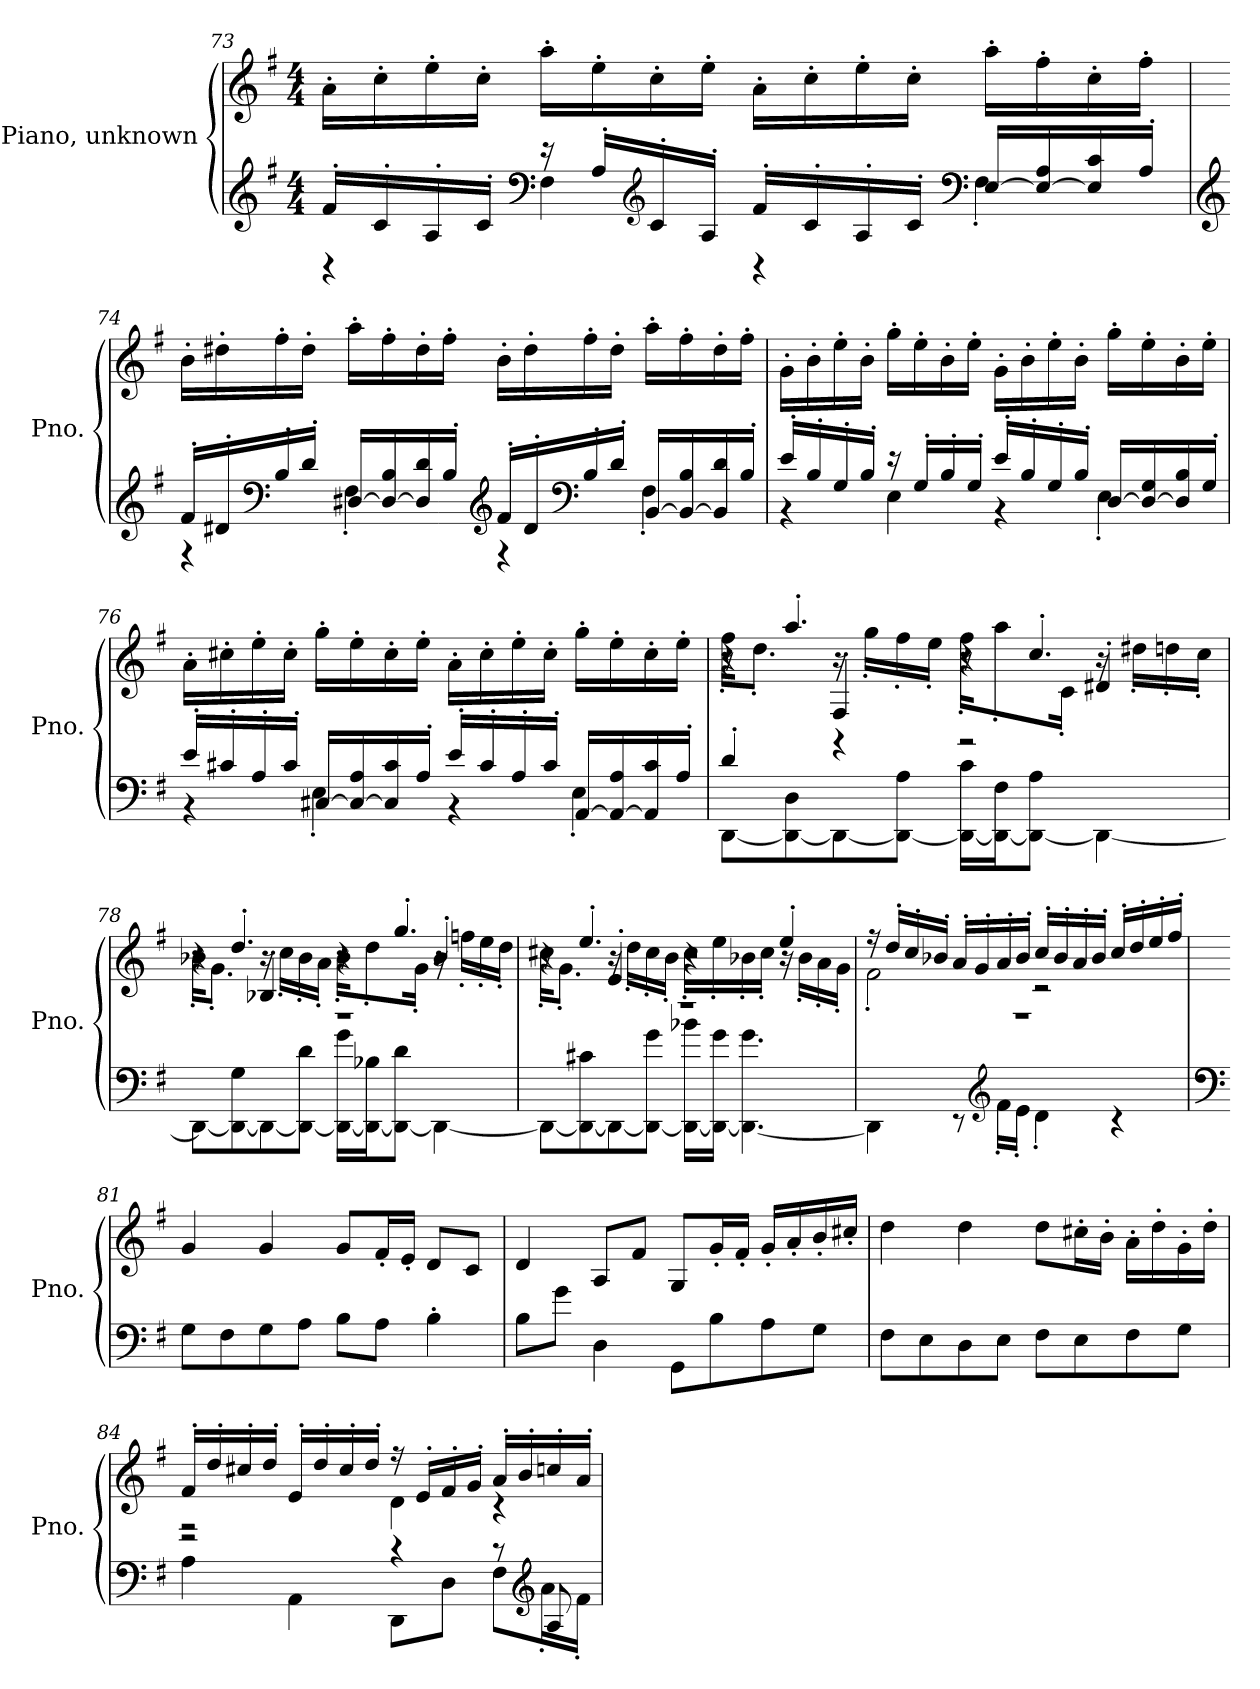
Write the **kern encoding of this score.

**kern	**kern
*part1	*part1
*staff2	*staff1
*I"Piano, unknown	*
*I'Pno.	*
!!LO:LB:g=z
*clefG2	*clefG2
*k[f#]	*k[f#]
*M4/4	*M4/4
=73	=73
*^	*
16f#'/LL	4r	16a'\LL
16c'/	.	16cc'\
16A'/	.	16ee'\
16c'/JJ	.	16cc'\JJ
*clefF4	*	*
16r	4F#\	16aa'\LL
16A'/LL	.	16ee'\
*clefG2	*	*
16c'/	.	16cc'\
16A'/JJ	.	16ee'\JJ
16f#'/LL	4r	16a'\LL
16c'/	.	16cc'\
16A'/	.	16ee'\
16c'/JJ	.	16cc'\JJ
*clefF4	*	*
[16E/LL	4F#'\	16aa'\LL
16E/_ 16A/	.	16ff#'\
16E/] 16c/	.	16cc'\
16A'/JJ	.	16ff#'\JJ
!!LO:LB:g=z
=74	=74	=74
*clefG2	*	*
16f#'/LL	4r	16b'\LL
16d#X'/	.	16dd#X'\
*clefF4	*	*
16B'/	.	16ff#'\
16d#'/JJ	.	16dd#'\JJ
[16D#X/LL	4F#'\	16aa'\LL
16D#/_ 16B/	.	16ff#'\
16D#/] 16d#/	.	16dd#'\
16B'/JJ	.	16ff#'\JJ
*clefG2	*	*
16f#'/LL	4r	16b'\LL
16d#'/	.	16dd#'\
*clefF4	*	*
16B'/	.	16ff#'\
16d#'/JJ	.	16dd#'\JJ
[16BB/LL	4F#'\	16aa'\LL
16BB/_ 16B/	.	16ff#'\
16BB/] 16d#/	.	16dd#'\
16B'/JJ	.	16ff#'\JJ
=75	=75	=75
16e'/LL	4r	16g'\LL
16B'/	.	16b'\
16G'/	.	16ee'\
16B'/JJ	.	16b'\JJ
16r	4E\	16gg'\LL
16G'/LL	.	16ee'\
16B'/	.	16b'\
16G'/JJ	.	16ee'\JJ
16e'/LL	4r	16g'\LL
16B'/	.	16b'\
16G'/	.	16ee'\
16B'/JJ	.	16b'\JJ
[16D/LL	4E'\	16gg'\LL
16D/_ 16G/	.	16ee'\
16D/] 16B/	.	16b'\
16G'/JJ	.	16ee'\JJ
!!LO:LB:g=z
=76	=76	=76
16e'/LL	4r	16a'\LL
16c#X'/	.	16cc#X'\
16A'/	.	16ee'\
16c#'/JJ	.	16cc#'\JJ
[16C#X/LL	4E'\	16gg'\LL
16C#/_ 16A/	.	16ee'\
16C#/] 16c#/	.	16cc#'\
16A'/JJ	.	16ee'\JJ
16e'/LL	4r	16a'\LL
16c#'/	.	16cc#'\
16A'/	.	16ee'\
16c#'/JJ	.	16cc#'\JJ
[16AA/LL	4E'\	16gg'\LL
16AA/_ 16A/	.	16ee'\
16AA/] 16c#/	.	16cc#'\
16A'/JJ	.	16ee'\JJ
=77	=77	=77
*	*	*^
*	*	*	*^
4d'/	[8DD\L	8r	16ff#'\KL	4r
.	.	.	8.dd'\J	.
.	8DD\_ 8D\	4.aa'/	.	.
4r	8DD\_	.	16r	4F#'/
.	.	.	16gg'\LL	.
.	8DD\_ 8A\J	.	16ff#'\	.
.	.	.	16ee'\JJ	.
2r	16DD\_ 16c\LL	8r	16ff#'\KL	4r
.	16DD\_ 16F#\J	.	8aa'\	.
.	8DD\_ 8A\J	4.cc'/	.	.
.	.	.	16c'\Jk	.
.	4DD\_	.	16r	4d#X'/
.	.	.	16dd#X'\LL	.
.	.	.	16ddn'\	.
.	.	.	16cc'\JJ	.
!!LO:LB:g=z	!!	!!
=78	=78	=78	=78	=78
1r	8DD\L_	8r	16b-X'\KL	4r
.	.	.	8.g'\J	.
.	8DD\_ 8G\	4.dd'/	.	.
.	8DD\_	.	16r	4B-X'/
.	.	.	16cc'\LL	.
.	8DD\_ 8d\J	.	16b-'\	.
.	.	.	16a'\JJ	.
.	16DD\_ 16g\LL	8r	16b-'\KL	4r
.	16DD\_ 16B-X\J	.	8dd'\	.
.	8DD\_ 8d\J	4.gg'/	.	.
.	.	.	16g'\Jk	.
.	4DD\_	.	16r	4b-'/
.	.	.	16ffn'\LL	.
.	.	.	16ee'\	.
.	.	.	16dd'\JJ	.
=79	=79	=79	=79	=79
1r	8DD\L_	8r	16cc#X'\KL	4r
.	.	.	8.g'\J	.
.	8DD\_ 8c#X\	4.ee'/	.	.
.	8DD\_	.	16r	4e'/
.	.	.	16dd'\LL	.
.	8DD\_ 8g\J	.	16cc#'\	.
.	.	.	16b'\JJ	.
.	16DD\_ 16b-X\LL	4r	16cc#'\LL	2r
.	16DD\_ 16g\JJ	.	16ee'\	.
.	4.DD\_ 4.g\	.	16b-X'\	.
.	.	.	16cc#'\JJ	.
.	.	4ee'/	16r	.
.	.	.	16b-'\LL	.
.	.	.	16a'\	.
.	.	.	16g'\JJ	.
*	*	*	*v	*v
!!LO:LB:g=z
=80	=80	=80	=80
1r	4DD\]	16r	2f#'\
.	.	16dd'/LL	.
.	.	16cc'/	.
.	.	16b-X'/JJ	.
.	8r	16a'/LL	.
.	.	16g'/	.
*clefG2	*	*	*
.	16f#'\LL	16a'/	.
.	16e'\JJ	16b-'/JJ	.
.	4d'\	16cc'/LL	2r
.	.	16b-'/	.
.	.	16a'/	.
.	.	16b-'/JJ	.
.	4r	16cc'/LL	.
.	.	16dd'/	.
.	.	16ee'/	.
.	.	16ff#'/JJ	.
*v	*v	*	*
*	*v	*v
=81	=81
*clefF4	*
8G\L	4g/
8F#\	.
8G\	4g/
8A\J	.
8B\L	8g/L
8A\J	16f#'/L
.	16e'/JJ
4B'\	8d/L
.	8c/J
=82	=82
8B\L	4d/
8g\J	.
4D\	8A/L
.	8f#/J
8GG\L	8G/L
8B\	16g'/L
.	16f#'/JJ
8A\	16g'/LL
.	16a'/
8G\J	16b'/
.	16cc#X'/JJ
!!LO:PB:g=z
=83	=83
8F#\L	4dd\
8E\	.
8D\	4dd\
8E\J	.
8F#\L	8dd\L
8E\	16cc#X'\L
.	16b'\JJ
8F#\	16a'\LL
.	16dd'\
8G\J	16g'\
.	16dd'\JJ
=84	=84
*^	*^
2r	4A\	16f#'/LL	2r
.	.	16dd'/	.
.	.	16cc#X'/	.
.	.	16dd'/JJ	.
.	4AA\	16e'/LL	.
.	.	16dd'/	.
.	.	16cc#'/	.
.	.	16dd'/JJ	.
4r	8DD\L	16r	4d\
.	.	16e'/LL	.
.	8D\J	16f#'/	.
.	.	16g'/JJ	.
8r	8F#\L	16a'/LL	4r
.	.	16b'/	.
*clefG2	*	*	*
8A/	16a'\L	16ccn'/	.
.	16f#'\JJ	16a'/JJ	.
*v	*v	*	*
*	*v	*v
=	=
*-	*-
